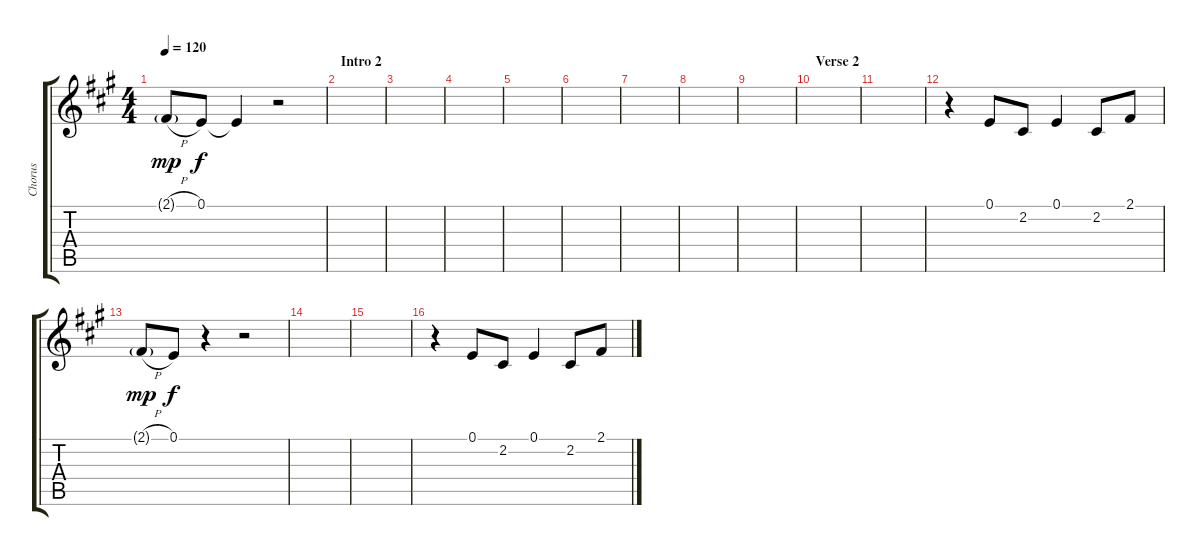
\track ("Chorus" "Chorus") {instrument lead6voice}
\staff {score tabs}
\tuning (E4 B3 G3 D3 A2 E2) {hide}
\ts (4 4)
\tempo 120
\clef g2
\ks a
2.1{h g}.8{dy mp} 0.1.8{dy f} 0.1{t}.4 r.2 |
\section ("" "Intro 2")
|
|
|
|
|
|
|
|
\section ("" "Verse 2")
|
|
r.4 0.1.8 2.2.8 0.1.4 2.2.8 2.1.8 |
2.1{h g}.8{dy mp} 0.1.8{dy f} r.4 r.2 |
|
|
r.4 0.1.8 2.2.8 0.1.4 2.2.8 2.1.8
